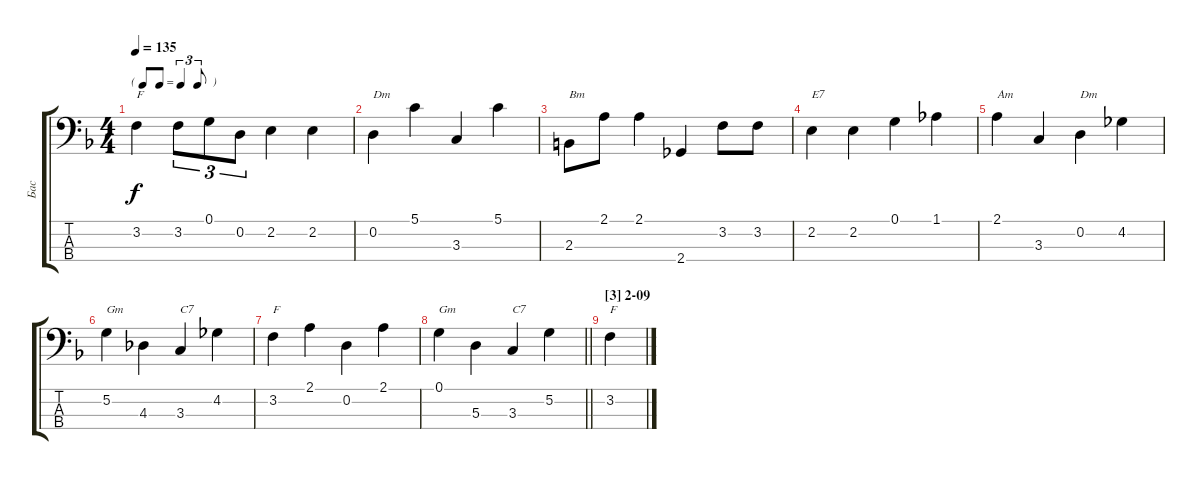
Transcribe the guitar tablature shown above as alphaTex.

\track ("Бас" "Бас") {instrument electricbassfinger}
\staff {score tabs}
\tuning (G2 D2 A1 E1) {hide}
\ts (4 4)
\tf triplet8th
\tempo 135
\clef f4
\ks f
3.2.4{txt "F" dy f} 3.2.8{tu (3 2)} 0.1.8{tu (3 2)} 0.2.8{tu (3 2)} 2.2.4 2.2.4 |
0.2.4{txt "Dm"} 5.1.4 3.3.4 5.1.4 |
2.3.8{txt "Bm"} 2.1.8 2.1.4 2.4.4 3.2.8 3.2.8 |
2.2.4{txt "E7"} 2.2.4 0.1.4 1.1.4 |
2.1.4{txt "Am"} 3.3.4 0.2.4{txt "Dm"} 4.2.4 |
5.2.4{txt "Gm"} 4.3.4 3.3.4{txt "C7"} 4.2.4 |
3.2.4{txt "F"} 2.1.4 0.2.4 2.1.4 |
\barLineRight lightlight
0.1.4{txt "Gm"} 5.3.4 3.3.4{txt "C7"} 5.2.4 |
\section ("" "[3] 2-09")
3.2.4{txt "F"}
